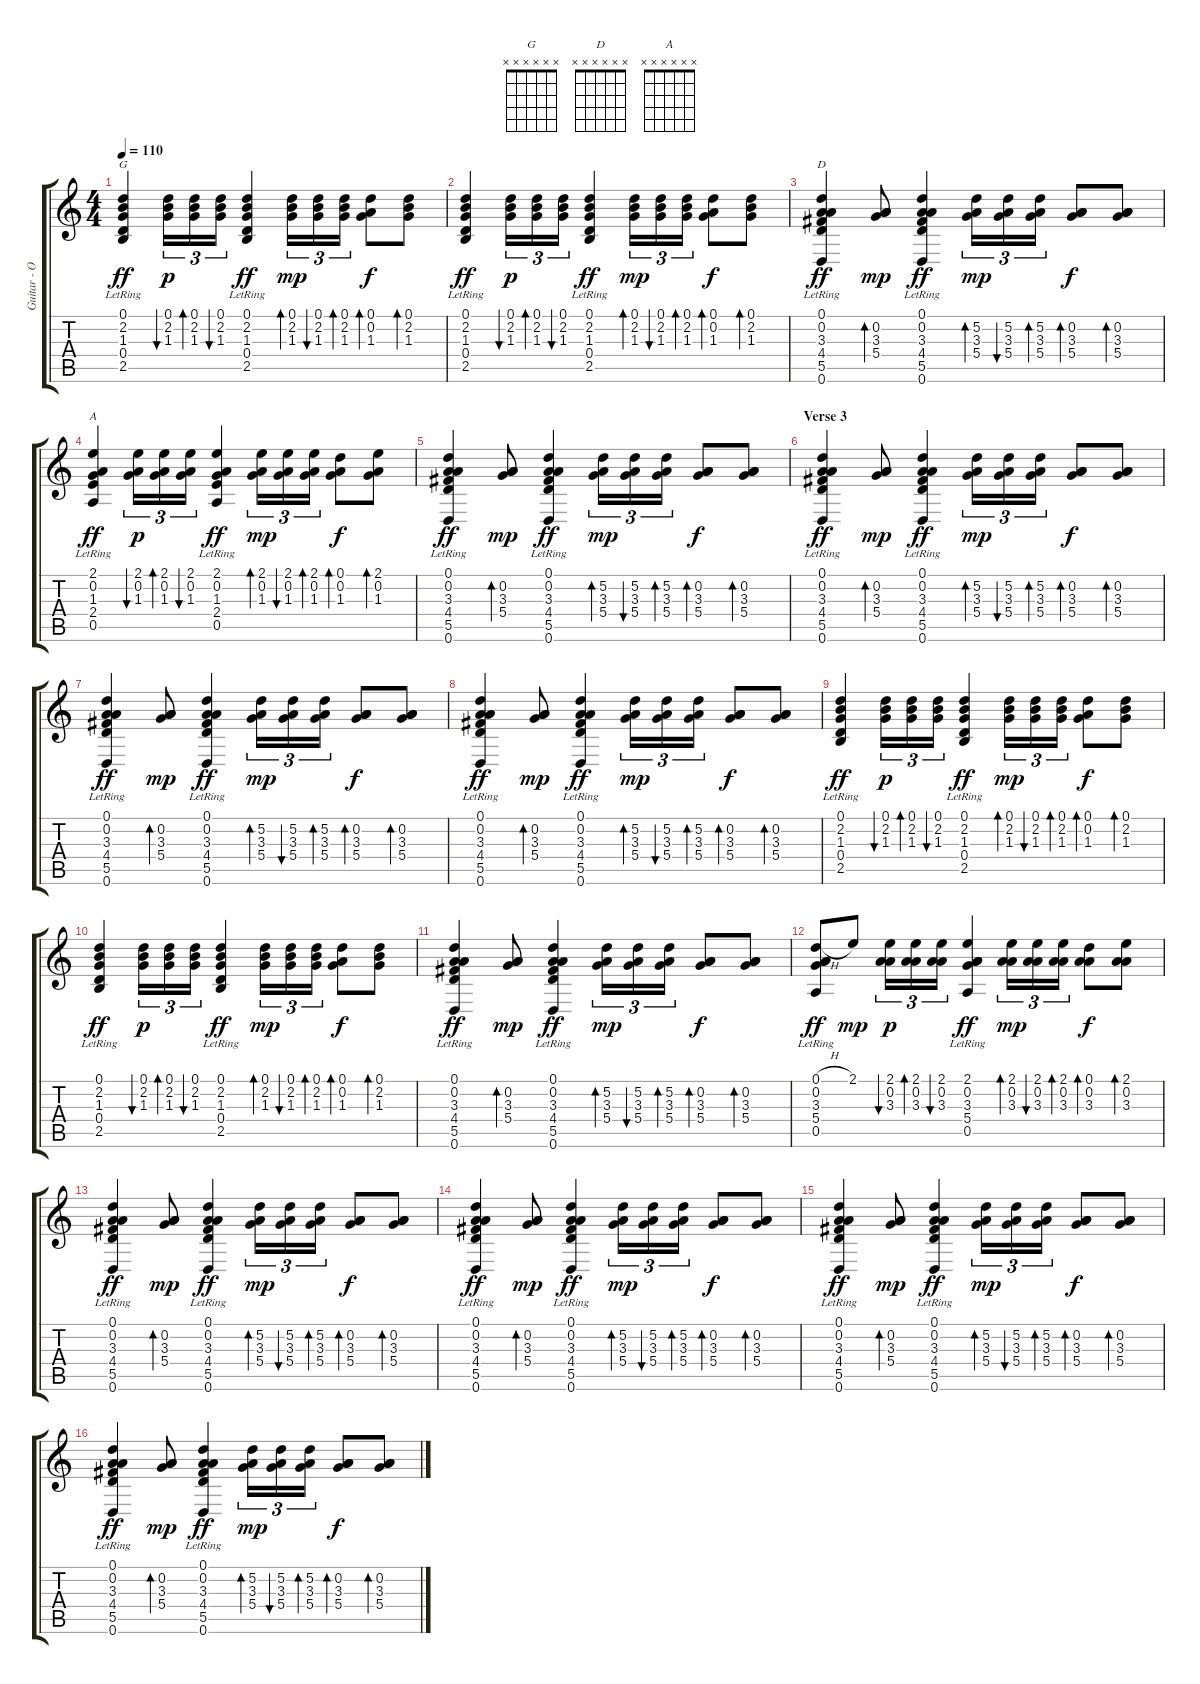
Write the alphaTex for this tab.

\track ("Guitar - Open D" "Guitar - O") {instrument acousticguitarnylon}
\staff {score tabs}
\tuning (D4 A3 Gb3 D3 A2 D2) {hide}
\chord ("G" x x x x x x) {firstfret 0}
\chord ("D" x x x x x x) {firstfret 0}
\chord ("A" x x x x x x) {firstfret 0}
\ts (4 4)
\tempo 110
\clef g2
\ks c
(0.1{lr} 2.2{lr} 1.3{lr} 0.4{lr} 2.5{lr}).4{ch "G" dy ff} (0.1 2.2 1.3).16{tu (3 2) bu 30 dy p} (0.1 2.2 1.3).16{tu (3 2) bd 30} (0.1 2.2 1.3).16{tu (3 2) bu 30} (0.1{lr} 2.2{lr} 1.3{lr} 0.4{lr} 2.5{lr}).4{dy ff} (0.1 2.2 1.3).16{tu (3 2) bd 30 dy mp} (0.1 2.2 1.3).16{tu (3 2) bu 30} (0.1 2.2 1.3).16{tu (3 2) bd 30} (0.1 0.2 1.3).8{bd 30 dy f} (0.1 2.2 1.3).8{bd 30} |
(0.1{lr} 2.2{lr} 1.3{lr} 0.4{lr} 2.5{lr}).4{dy ff} (0.1 2.2 1.3).16{tu (3 2) bu 30 dy p} (0.1 2.2 1.3).16{tu (3 2) bd 30} (0.1 2.2 1.3).16{tu (3 2) bu 30} (0.1{lr} 2.2{lr} 1.3{lr} 0.4{lr} 2.5{lr}).4{dy ff} (0.1 2.2 1.3).16{tu (3 2) bd 30 dy mp} (0.1 2.2 1.3).16{tu (3 2) bu 30} (0.1 2.2 1.3).16{tu (3 2) bd 30} (0.1 0.2 1.3).8{bd 30 dy f} (0.1 2.2 1.3).8{bd 30} |
(0.1{lr} 0.2{lr} 3.3{lr} 4.4{lr} 5.5{lr} 0.6{lr}).4{ch "D" dy ff} (0.2 3.3 5.4).8{bd 30 dy mp} (0.1{lr} 0.2{lr} 3.3{lr} 4.4{lr} 5.5{lr} 0.6{lr}).4{dy ff} (5.2 3.3 5.4).16{tu (3 2) bd 30 dy mp} (5.2 3.3 5.4).16{tu (3 2) bu 30} (5.2 3.3 5.4).16{tu (3 2) bd 30} (0.2 3.3 5.4).8{bd 30 dy f} (0.2 3.3 5.4).8{bd 30} |
(2.1 0.2{lr} 1.3{lr} 2.4{lr} 0.5{lr}).4{ch "A" dy ff} (2.1 0.2 1.3).16{tu (3 2) bu 30 dy p} (2.1 0.2 1.3).16{tu (3 2) bd 30} (2.1 0.2 1.3).16{tu (3 2) bu 30} (2.1{lr} 0.2{lr} 1.3{lr} 2.4{lr} 0.5{lr}).4{dy ff} (2.1 0.2 1.3).16{tu (3 2) bd 30 dy mp} (2.1 0.2 1.3).16{tu (3 2) bu 30} (2.1 0.2 1.3).16{tu (3 2) bd 30} (0.1 0.2 1.3).8{bd 30 dy f} (2.1 0.2 1.3).8{bd 30} |
(0.1{lr} 0.2{lr} 3.3{lr} 4.4{lr} 5.5{lr} 0.6{lr}).4{dy ff} (0.2 3.3 5.4).8{bd 30 dy mp} (0.1{lr} 0.2{lr} 3.3{lr} 4.4{lr} 5.5{lr} 0.6{lr}).4{dy ff} (5.2 3.3 5.4).16{tu (3 2) bd 30 dy mp} (5.2 3.3 5.4).16{tu (3 2) bu 30} (5.2 3.3 5.4).16{tu (3 2) bd 30} (0.2 3.3 5.4).8{bd 30 dy f} (0.2 3.3 5.4).8{bd 30} |
\section ("" "Verse 3")
(0.1{lr} 0.2{lr} 3.3{lr} 4.4{lr} 5.5{lr} 0.6{lr}).4{dy ff} (0.2 3.3 5.4).8{bd 30 dy mp} (0.1{lr} 0.2{lr} 3.3{lr} 4.4{lr} 5.5{lr} 0.6{lr}).4{dy ff} (5.2 3.3 5.4).16{tu (3 2) bd 30 dy mp} (5.2 3.3 5.4).16{tu (3 2) bu 30} (5.2 3.3 5.4).16{tu (3 2) bd 30} (0.2 3.3 5.4).8{bd 30 dy f} (0.2 3.3 5.4).8{bd 30} |
(0.1{lr} 0.2{lr} 3.3{lr} 4.4{lr} 5.5{lr} 0.6{lr}).4{dy ff} (0.2 3.3 5.4).8{bd 30 dy mp} (0.1{lr} 0.2{lr} 3.3{lr} 4.4{lr} 5.5{lr} 0.6{lr}).4{dy ff} (5.2 3.3 5.4).16{tu (3 2) bd 30 dy mp} (5.2 3.3 5.4).16{tu (3 2) bu 30} (5.2 3.3 5.4).16{tu (3 2) bd 30} (0.2 3.3 5.4).8{bd 30 dy f} (0.2 3.3 5.4).8{bd 30} |
(0.1{lr} 0.2{lr} 3.3{lr} 4.4{lr} 5.5{lr} 0.6{lr}).4{dy ff} (0.2 3.3 5.4).8{bd 30 dy mp} (0.1{lr} 0.2{lr} 3.3{lr} 4.4{lr} 5.5{lr} 0.6{lr}).4{dy ff} (5.2 3.3 5.4).16{tu (3 2) bd 30 dy mp} (5.2 3.3 5.4).16{tu (3 2) bu 30} (5.2 3.3 5.4).16{tu (3 2) bd 30} (0.2 3.3 5.4).8{bd 30 dy f} (0.2 3.3 5.4).8{bd 30} |
(0.1{lr} 2.2{lr} 1.3{lr} 0.4{lr} 2.5{lr}).4{dy ff} (0.1 2.2 1.3).16{tu (3 2) bu 30 dy p} (0.1 2.2 1.3).16{tu (3 2) bd 30} (0.1 2.2 1.3).16{tu (3 2) bu 30} (0.1{lr} 2.2{lr} 1.3{lr} 0.4{lr} 2.5{lr}).4{dy ff} (0.1 2.2 1.3).16{tu (3 2) bd 30 dy mp} (0.1 2.2 1.3).16{tu (3 2) bu 30} (0.1 2.2 1.3).16{tu (3 2) bd 30} (0.1 0.2 1.3).8{bd 30 dy f} (0.1 2.2 1.3).8{bd 30} |
(0.1{lr} 2.2{lr} 1.3{lr} 0.4{lr} 2.5{lr}).4{dy ff} (0.1 2.2 1.3).16{tu (3 2) bu 30 dy p} (0.1 2.2 1.3).16{tu (3 2) bd 30} (0.1 2.2 1.3).16{tu (3 2) bu 30} (0.1{lr} 2.2{lr} 1.3{lr} 0.4{lr} 2.5{lr}).4{dy ff} (0.1 2.2 1.3).16{tu (3 2) bd 30 dy mp} (0.1 2.2 1.3).16{tu (3 2) bu 30} (0.1 2.2 1.3).16{tu (3 2) bd 30} (0.1 0.2 1.3).8{bd 30 dy f} (0.1 2.2 1.3).8{bd 30} |
(0.1{lr} 0.2{lr} 3.3{lr} 4.4{lr} 5.5{lr} 0.6{lr}).4{dy ff} (0.2 3.3 5.4).8{bd 30 dy mp} (0.1{lr} 0.2{lr} 3.3{lr} 4.4{lr} 5.5{lr} 0.6{lr}).4{dy ff} (5.2 3.3 5.4).16{tu (3 2) bd 30 dy mp} (5.2 3.3 5.4).16{tu (3 2) bu 30} (5.2 3.3 5.4).16{tu (3 2) bd 30} (0.2 3.3 5.4).8{bd 30 dy f} (0.2 3.3 5.4).8{bd 30} |
(0.1{h} 0.2{lr} 3.3{lr} 5.4{lr} 0.5{lr}).8{dy ff} 2.1.8{dy mp} (2.1 0.2 3.3).16{tu (3 2) bu 30 dy p} (2.1 0.2 3.3).16{tu (3 2) bd 30} (2.1 0.2 3.3).16{tu (3 2) bu 30} (2.1{lr} 0.2{lr} 3.3{lr} 5.4{lr} 0.5{lr}).4{dy ff} (2.1 0.2 3.3).16{tu (3 2) bd 30 dy mp} (2.1 0.2 3.3).16{tu (3 2) bu 30} (2.1 0.2 3.3).16{tu (3 2) bd 30} (0.1 0.2 3.3).8{bd 30 dy f} (2.1 0.2 3.3).8{bd 30} |
(0.1{lr} 0.2{lr} 3.3{lr} 4.4{lr} 5.5{lr} 0.6{lr}).4{dy ff} (0.2 3.3 5.4).8{bd 30 dy mp} (0.1{lr} 0.2{lr} 3.3{lr} 4.4{lr} 5.5{lr} 0.6{lr}).4{dy ff} (5.2 3.3 5.4).16{tu (3 2) bd 30 dy mp} (5.2 3.3 5.4).16{tu (3 2) bu 30} (5.2 3.3 5.4).16{tu (3 2) bd 30} (0.2 3.3 5.4).8{bd 30 dy f} (0.2 3.3 5.4).8{bd 30} |
(0.1{lr} 0.2{lr} 3.3{lr} 4.4{lr} 5.5{lr} 0.6{lr}).4{dy ff} (0.2 3.3 5.4).8{bd 30 dy mp} (0.1{lr} 0.2{lr} 3.3{lr} 4.4{lr} 5.5{lr} 0.6{lr}).4{dy ff} (5.2 3.3 5.4).16{tu (3 2) bd 30 dy mp} (5.2 3.3 5.4).16{tu (3 2) bu 30} (5.2 3.3 5.4).16{tu (3 2) bd 30} (0.2 3.3 5.4).8{bd 30 dy f} (0.2 3.3 5.4).8{bd 30} |
(0.1{lr} 0.2{lr} 3.3{lr} 4.4{lr} 5.5{lr} 0.6{lr}).4{dy ff} (0.2 3.3 5.4).8{bd 30 dy mp} (0.1{lr} 0.2{lr} 3.3{lr} 4.4{lr} 5.5{lr} 0.6{lr}).4{dy ff} (5.2 3.3 5.4).16{tu (3 2) bd 30 dy mp} (5.2 3.3 5.4).16{tu (3 2) bu 30} (5.2 3.3 5.4).16{tu (3 2) bd 30} (0.2 3.3 5.4).8{bd 30 dy f} (0.2 3.3 5.4).8{bd 30} |
(0.1{lr} 0.2{lr} 3.3{lr} 4.4{lr} 5.5{lr} 0.6{lr}).4{dy ff} (0.2 3.3 5.4).8{bd 30 dy mp} (0.1{lr} 0.2{lr} 3.3{lr} 4.4{lr} 5.5{lr} 0.6{lr}).4{dy ff} (5.2 3.3 5.4).16{tu (3 2) bd 30 dy mp} (5.2 3.3 5.4).16{tu (3 2) bu 30} (5.2 3.3 5.4).16{tu (3 2) bd 30} (0.2 3.3 5.4).8{bd 30 dy f} (0.2 3.3 5.4).8{bd 30}
